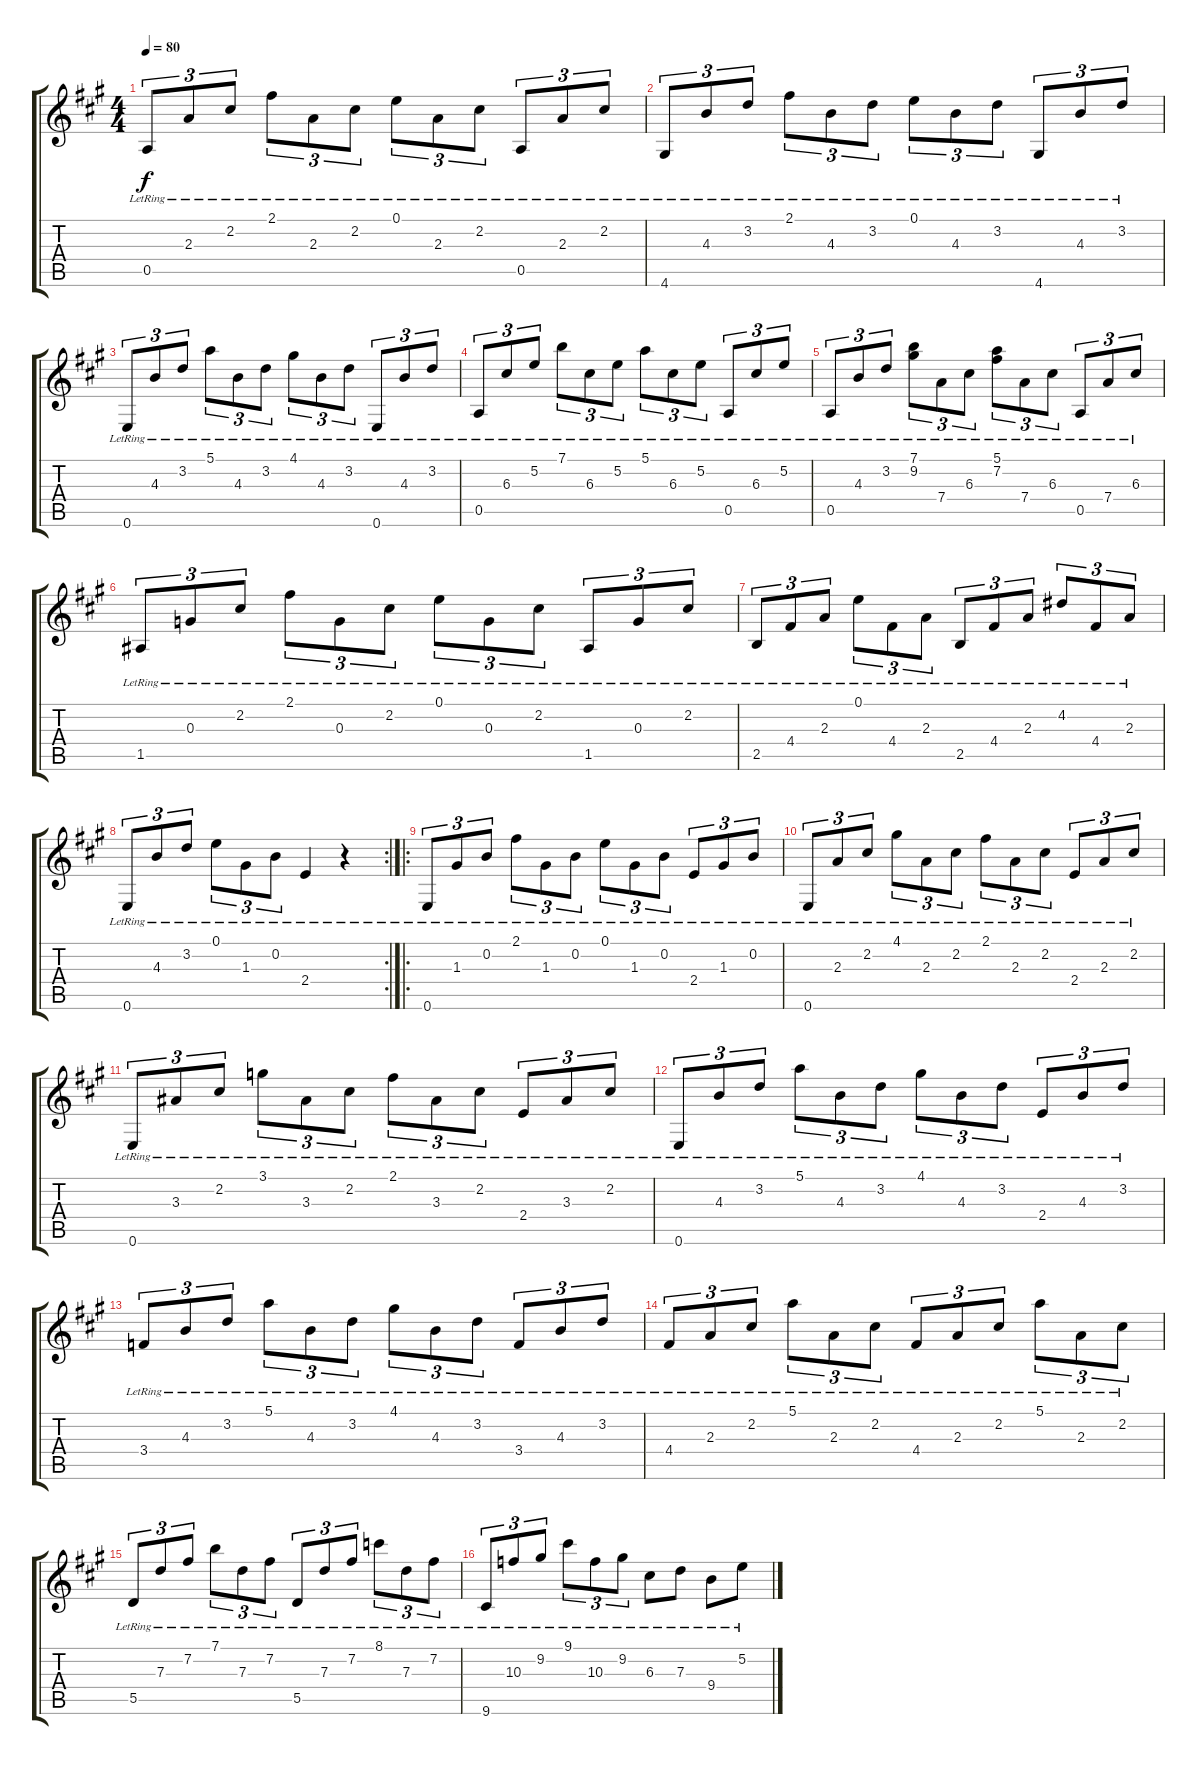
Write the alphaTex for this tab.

\track "" {instrument electricguitarjazz}
\staff {score tabs}
\tuning (E4 B3 G3 D3 A2 E2) {hide}
\ts (4 4)
\tempo 80
\clef g2
\ks a
0.5{lr}.8{tu (3 2) dy f instrument electricguitarjazz} 2.3{lr}.8{tu (3 2)} 2.2{lr}.8{tu (3 2)} 2.1{lr}.8{tu (3 2)} 2.3{lr}.8{tu (3 2)} 2.2{lr}.8{tu (3 2)} 0.1{lr}.8{tu (3 2)} 2.3{lr}.8{tu (3 2)} 2.2{lr}.8{tu (3 2)} 0.5{lr}.8{tu (3 2)} 2.3{lr}.8{tu (3 2)} 2.2{lr}.8{tu (3 2)} |
4.6{lr}.8{tu (3 2)} 4.3{lr}.8{tu (3 2)} 3.2{lr}.8{tu (3 2)} 2.1{lr}.8{tu (3 2)} 4.3{lr}.8{tu (3 2)} 3.2{lr}.8{tu (3 2)} 0.1{lr}.8{tu (3 2)} 4.3{lr}.8{tu (3 2)} 3.2{lr}.8{tu (3 2)} 4.6{lr}.8{tu (3 2)} 4.3{lr}.8{tu (3 2)} 3.2{lr}.8{tu (3 2)} |
0.6{lr}.8{tu (3 2)} 4.3{lr}.8{tu (3 2)} 3.2{lr}.8{tu (3 2)} 5.1{lr}.8{tu (3 2)} 4.3{lr}.8{tu (3 2)} 3.2{lr}.8{tu (3 2)} 4.1{lr}.8{tu (3 2)} 4.3{lr}.8{tu (3 2)} 3.2{lr}.8{tu (3 2)} 0.6{lr}.8{tu (3 2)} 4.3{lr}.8{tu (3 2)} 3.2{lr}.8{tu (3 2)} |
0.5{lr}.8{tu (3 2)} 6.3{lr}.8{tu (3 2)} 5.2{lr}.8{tu (3 2)} 7.1{lr}.8{tu (3 2)} 6.3{lr}.8{tu (3 2)} 5.2{lr}.8{tu (3 2)} 5.1{lr}.8{tu (3 2)} 6.3{lr}.8{tu (3 2)} 5.2{lr}.8{tu (3 2)} 0.5{lr}.8{tu (3 2)} 6.3{lr}.8{tu (3 2)} 5.2{lr}.8{tu (3 2)} |
0.5{lr}.8{tu (3 2)} 4.3{lr}.8{tu (3 2)} 3.2{lr}.8{tu (3 2)} (7.1{lr} 9.2{lr}).8{tu (3 2)} 7.4{lr}.8{tu (3 2)} 6.3{lr}.8{tu (3 2)} (5.1{lr} 7.2{lr}).8{tu (3 2)} 7.4{lr}.8{tu (3 2)} 6.3{lr}.8{tu (3 2)} 0.5{lr}.8{tu (3 2)} 7.4{lr}.8{tu (3 2)} 6.3{lr}.8{tu (3 2)} |
1.5{lr}.8{tu (3 2)} 0.3{lr}.8{tu (3 2)} 2.2{lr}.8{tu (3 2)} 2.1{lr}.8{tu (3 2)} 0.3{lr}.8{tu (3 2)} 2.2{lr}.8{tu (3 2)} 0.1{lr}.8{tu (3 2)} 0.3{lr}.8{tu (3 2)} 2.2{lr}.8{tu (3 2)} 1.5{lr}.8{tu (3 2)} 0.3{lr}.8{tu (3 2)} 2.2{lr}.8{tu (3 2)} |
2.5{lr}.8{tu (3 2)} 4.4{lr}.8{tu (3 2)} 2.3{lr}.8{tu (3 2)} 0.1{lr}.8{tu (3 2)} 4.4{lr}.8{tu (3 2)} 2.3{lr}.8{tu (3 2)} 2.5{lr}.8{tu (3 2)} 4.4{lr}.8{tu (3 2)} 2.3{lr}.8{tu (3 2)} 4.2{lr}.8{tu (3 2)} 4.4{lr}.8{tu (3 2)} 2.3{lr}.8{tu (3 2)} |
\rc 2
0.6{lr}.8{tu (3 2)} 4.3{lr}.8{tu (3 2)} 3.2{lr}.8{tu (3 2)} 0.1{lr}.8{tu (3 2)} 1.3{lr}.8{tu (3 2)} 0.2{lr}.8{tu (3 2)} 2.4{lr}.4 r.4 |
\ro
0.6{lr}.8{tu (3 2)} 1.3{lr}.8{tu (3 2)} 0.2{lr}.8{tu (3 2)} 2.1{lr}.8{tu (3 2)} 1.3{lr}.8{tu (3 2)} 0.2{lr}.8{tu (3 2)} 0.1{lr}.8{tu (3 2)} 1.3{lr}.8{tu (3 2)} 0.2{lr}.8{tu (3 2)} 2.4{lr}.8{tu (3 2)} 1.3{lr}.8{tu (3 2)} 0.2{lr}.8{tu (3 2)} |
0.6{lr}.8{tu (3 2)} 2.3{lr}.8{tu (3 2)} 2.2{lr}.8{tu (3 2)} 4.1{lr}.8{tu (3 2)} 2.3{lr}.8{tu (3 2)} 2.2{lr}.8{tu (3 2)} 2.1{lr}.8{tu (3 2)} 2.3{lr}.8{tu (3 2)} 2.2{lr}.8{tu (3 2)} 2.4{lr}.8{tu (3 2)} 2.3{lr}.8{tu (3 2)} 2.2{lr}.8{tu (3 2)} |
0.6{lr}.8{tu (3 2)} 3.3{lr}.8{tu (3 2)} 2.2{lr}.8{tu (3 2)} 3.1{lr}.8{tu (3 2)} 3.3{lr}.8{tu (3 2)} 2.2{lr}.8{tu (3 2)} 2.1{lr}.8{tu (3 2)} 3.3{lr}.8{tu (3 2)} 2.2{lr}.8{tu (3 2)} 2.4{lr}.8{tu (3 2)} 3.3{lr}.8{tu (3 2)} 2.2{lr}.8{tu (3 2)} |
0.6{lr}.8{tu (3 2)} 4.3{lr}.8{tu (3 2)} 3.2{lr}.8{tu (3 2)} 5.1{lr}.8{tu (3 2)} 4.3{lr}.8{tu (3 2)} 3.2{lr}.8{tu (3 2)} 4.1{lr}.8{tu (3 2)} 4.3{lr}.8{tu (3 2)} 3.2{lr}.8{tu (3 2)} 2.4{lr}.8{tu (3 2)} 4.3{lr}.8{tu (3 2)} 3.2{lr}.8{tu (3 2)} |
3.4{lr}.8{tu (3 2)} 4.3{lr}.8{tu (3 2)} 3.2{lr}.8{tu (3 2)} 5.1{lr}.8{tu (3 2)} 4.3{lr}.8{tu (3 2)} 3.2{lr}.8{tu (3 2)} 4.1{lr}.8{tu (3 2)} 4.3{lr}.8{tu (3 2)} 3.2{lr}.8{tu (3 2)} 3.4{lr}.8{tu (3 2)} 4.3{lr}.8{tu (3 2)} 3.2{lr}.8{tu (3 2)} |
4.4{lr}.8{tu (3 2)} 2.3{lr}.8{tu (3 2)} 2.2{lr}.8{tu (3 2)} 5.1{lr}.8{tu (3 2)} 2.3{lr}.8{tu (3 2)} 2.2{lr}.8{tu (3 2)} 4.4{lr}.8{tu (3 2)} 2.3{lr}.8{tu (3 2)} 2.2{lr}.8{tu (3 2)} 5.1{lr}.8{tu (3 2)} 2.3{lr}.8{tu (3 2)} 2.2{lr}.8{tu (3 2)} |
5.5{lr}.8{tu (3 2)} 7.3{lr}.8{tu (3 2)} 7.2{lr}.8{tu (3 2)} 7.1{lr}.8{tu (3 2)} 7.3{lr}.8{tu (3 2)} 7.2{lr}.8{tu (3 2)} 5.5{lr}.8{tu (3 2)} 7.3{lr}.8{tu (3 2)} 7.2{lr}.8{tu (3 2)} 8.1{lr}.8{tu (3 2)} 7.3{lr}.8{tu (3 2)} 7.2{lr}.8{tu (3 2)} |
9.6{lr}.8{tu (3 2)} 10.3{lr}.8{tu (3 2)} 9.2{lr}.8{tu (3 2)} 9.1{lr}.8{tu (3 2)} 10.3{lr}.8{tu (3 2)} 9.2{lr}.8{tu (3 2)} 6.3{lr}.8 7.3{lr}.8 9.4{lr}.8 5.2{lr}.8
